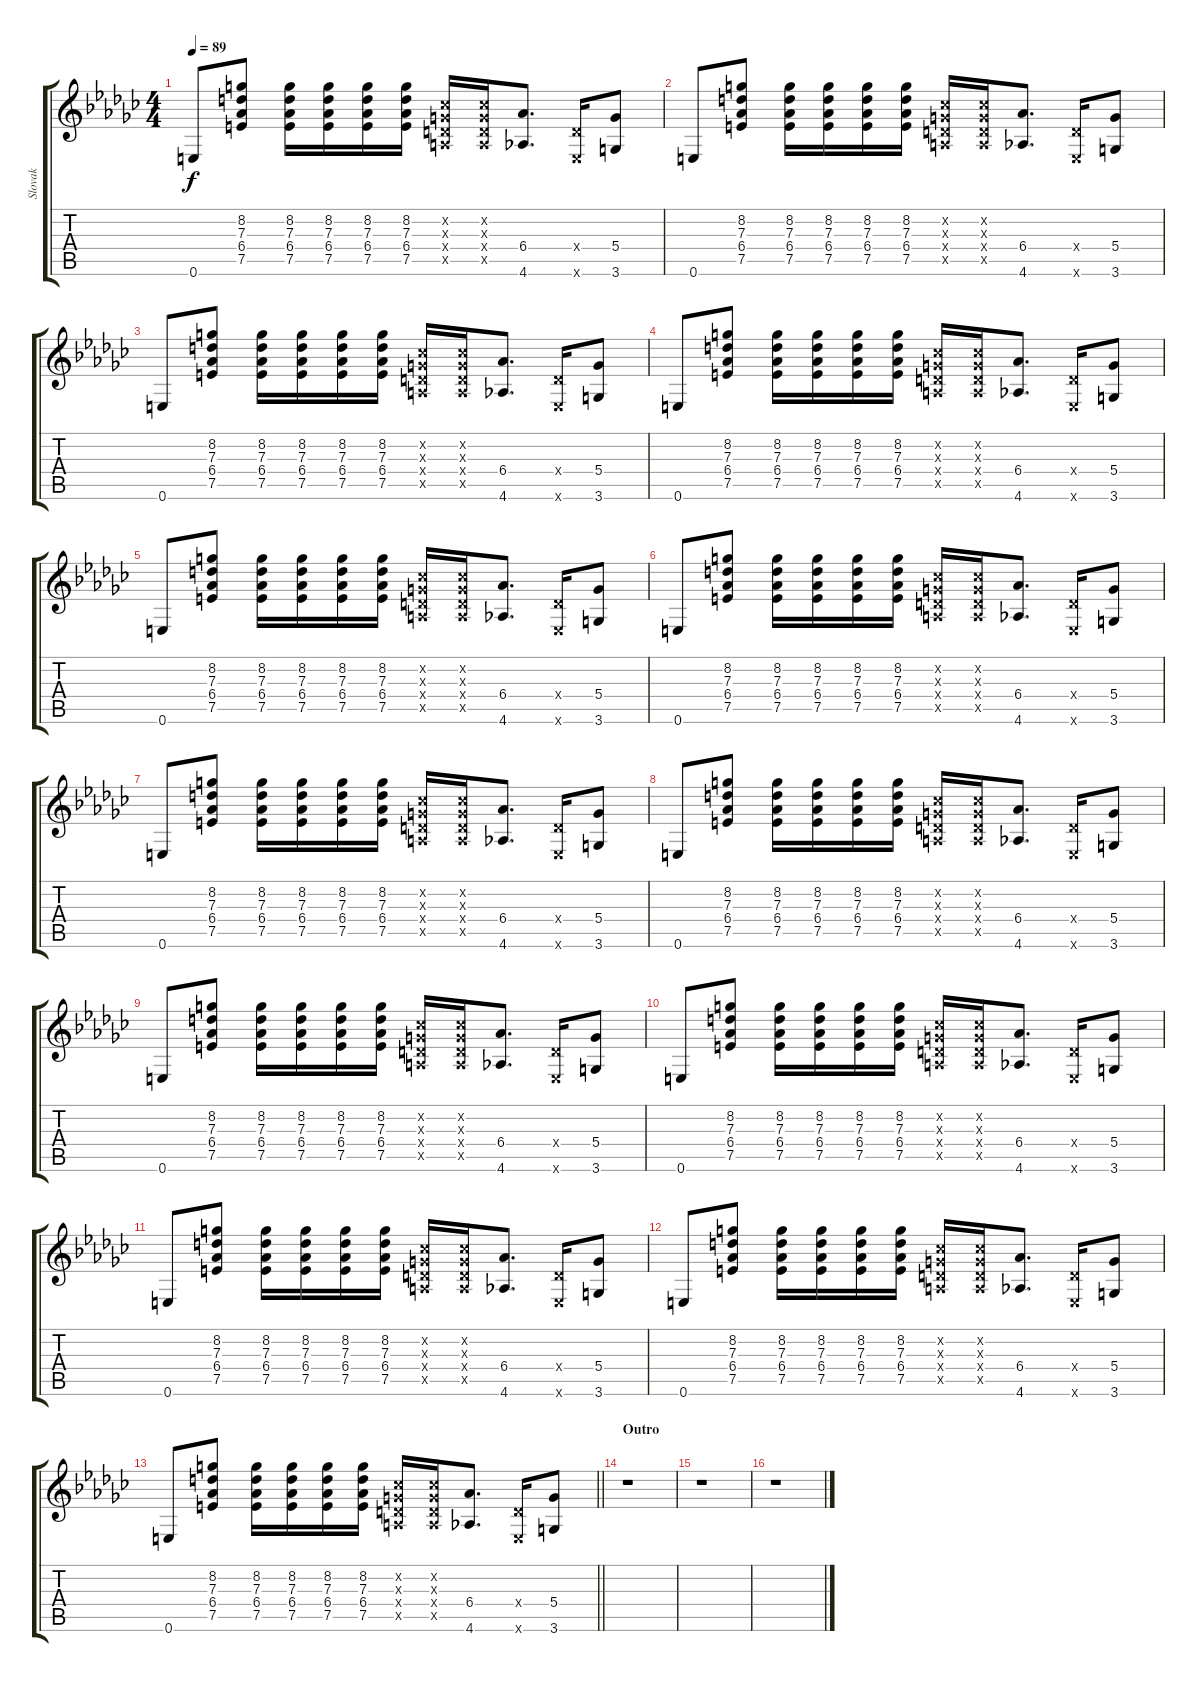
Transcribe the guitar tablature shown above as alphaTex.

\track ("Slovak" "Slovak") {instrument overdrivenguitar}
\staff {score tabs}
\tuning (E4 B3 G3 D3 A2 E2) {hide}
\ts (4 4)
\tempo 89
\clef g2
\ks gb
0.6.8{dy f} (8.2 7.3 6.4 7.5).8 (8.2 7.3 6.4 7.5).16 (8.2 7.3 6.4 7.5).16 (8.2 7.3 6.4 7.5).16 (8.2 7.3 6.4 7.5).16 (0.2{x} 0.3{x} 0.4{x} 0.5{x}).16 (0.2{x} 0.3{x} 0.4{x} 0.5{x}).16 (6.4 4.6).8{d} (0.4{x} 0.6{x}).16 (5.4 3.6).8 |
0.6.8 (8.2 7.3 6.4 7.5).8 (8.2 7.3 6.4 7.5).16 (8.2 7.3 6.4 7.5).16 (8.2 7.3 6.4 7.5).16 (8.2 7.3 6.4 7.5).16 (0.2{x} 0.3{x} 0.4{x} 0.5{x}).16 (0.2{x} 0.3{x} 0.4{x} 0.5{x}).16 (6.4 4.6).8{d} (0.4{x} 0.6{x}).16 (5.4 3.6).8 |
0.6.8 (8.2 7.3 6.4 7.5).8 (8.2 7.3 6.4 7.5).16 (8.2 7.3 6.4 7.5).16 (8.2 7.3 6.4 7.5).16 (8.2 7.3 6.4 7.5).16 (0.2{x} 0.3{x} 0.4{x} 0.5{x}).16 (0.2{x} 0.3{x} 0.4{x} 0.5{x}).16 (6.4 4.6).8{d} (0.4{x} 0.6{x}).16 (5.4 3.6).8 |
0.6.8 (8.2 7.3 6.4 7.5).8 (8.2 7.3 6.4 7.5).16 (8.2 7.3 6.4 7.5).16 (8.2 7.3 6.4 7.5).16 (8.2 7.3 6.4 7.5).16 (0.2{x} 0.3{x} 0.4{x} 0.5{x}).16 (0.2{x} 0.3{x} 0.4{x} 0.5{x}).16 (6.4 4.6).8{d} (0.4{x} 0.6{x}).16 (5.4 3.6).8 |
0.6.8 (8.2 7.3 6.4 7.5).8 (8.2 7.3 6.4 7.5).16 (8.2 7.3 6.4 7.5).16 (8.2 7.3 6.4 7.5).16 (8.2 7.3 6.4 7.5).16 (0.2{x} 0.3{x} 0.4{x} 0.5{x}).16 (0.2{x} 0.3{x} 0.4{x} 0.5{x}).16 (6.4 4.6).8{d} (0.4{x} 0.6{x}).16 (5.4 3.6).8 |
0.6.8 (8.2 7.3 6.4 7.5).8 (8.2 7.3 6.4 7.5).16 (8.2 7.3 6.4 7.5).16 (8.2 7.3 6.4 7.5).16 (8.2 7.3 6.4 7.5).16 (0.2{x} 0.3{x} 0.4{x} 0.5{x}).16 (0.2{x} 0.3{x} 0.4{x} 0.5{x}).16 (6.4 4.6).8{d} (0.4{x} 0.6{x}).16 (5.4 3.6).8 |
0.6.8 (8.2 7.3 6.4 7.5).8 (8.2 7.3 6.4 7.5).16 (8.2 7.3 6.4 7.5).16 (8.2 7.3 6.4 7.5).16 (8.2 7.3 6.4 7.5).16 (0.2{x} 0.3{x} 0.4{x} 0.5{x}).16 (0.2{x} 0.3{x} 0.4{x} 0.5{x}).16 (6.4 4.6).8{d} (0.4{x} 0.6{x}).16 (5.4 3.6).8 |
0.6.8 (8.2 7.3 6.4 7.5).8 (8.2 7.3 6.4 7.5).16 (8.2 7.3 6.4 7.5).16 (8.2 7.3 6.4 7.5).16 (8.2 7.3 6.4 7.5).16 (0.2{x} 0.3{x} 0.4{x} 0.5{x}).16 (0.2{x} 0.3{x} 0.4{x} 0.5{x}).16 (6.4 4.6).8{d} (0.4{x} 0.6{x}).16 (5.4 3.6).8 |
0.6.8 (8.2 7.3 6.4 7.5).8 (8.2 7.3 6.4 7.5).16 (8.2 7.3 6.4 7.5).16 (8.2 7.3 6.4 7.5).16 (8.2 7.3 6.4 7.5).16 (0.2{x} 0.3{x} 0.4{x} 0.5{x}).16 (0.2{x} 0.3{x} 0.4{x} 0.5{x}).16 (6.4 4.6).8{d} (0.4{x} 0.6{x}).16 (5.4 3.6).8 |
0.6.8 (8.2 7.3 6.4 7.5).8 (8.2 7.3 6.4 7.5).16 (8.2 7.3 6.4 7.5).16 (8.2 7.3 6.4 7.5).16 (8.2 7.3 6.4 7.5).16 (0.2{x} 0.3{x} 0.4{x} 0.5{x}).16 (0.2{x} 0.3{x} 0.4{x} 0.5{x}).16 (6.4 4.6).8{d} (0.4{x} 0.6{x}).16 (5.4 3.6).8 |
0.6.8 (8.2 7.3 6.4 7.5).8 (8.2 7.3 6.4 7.5).16 (8.2 7.3 6.4 7.5).16 (8.2 7.3 6.4 7.5).16 (8.2 7.3 6.4 7.5).16 (0.2{x} 0.3{x} 0.4{x} 0.5{x}).16 (0.2{x} 0.3{x} 0.4{x} 0.5{x}).16 (6.4 4.6).8{d} (0.4{x} 0.6{x}).16 (5.4 3.6).8 |
0.6.8 (8.2 7.3 6.4 7.5).8 (8.2 7.3 6.4 7.5).16 (8.2 7.3 6.4 7.5).16 (8.2 7.3 6.4 7.5).16 (8.2 7.3 6.4 7.5).16 (0.2{x} 0.3{x} 0.4{x} 0.5{x}).16 (0.2{x} 0.3{x} 0.4{x} 0.5{x}).16 (6.4 4.6).8{d} (0.4{x} 0.6{x}).16 (5.4 3.6).8 |
\barLineRight lightlight
0.6.8 (8.2 7.3 6.4 7.5).8 (8.2 7.3 6.4 7.5).16 (8.2 7.3 6.4 7.5).16 (8.2 7.3 6.4 7.5).16 (8.2 7.3 6.4 7.5).16 (0.2{x} 0.3{x} 0.4{x} 0.5{x}).16 (0.2{x} 0.3{x} 0.4{x} 0.5{x}).16 (6.4 4.6).8{d} (0.4{x} 0.6{x}).16 (5.4 3.6).8 |
\section ("" "Outro")
r.1 |
r.1 |
r.1
